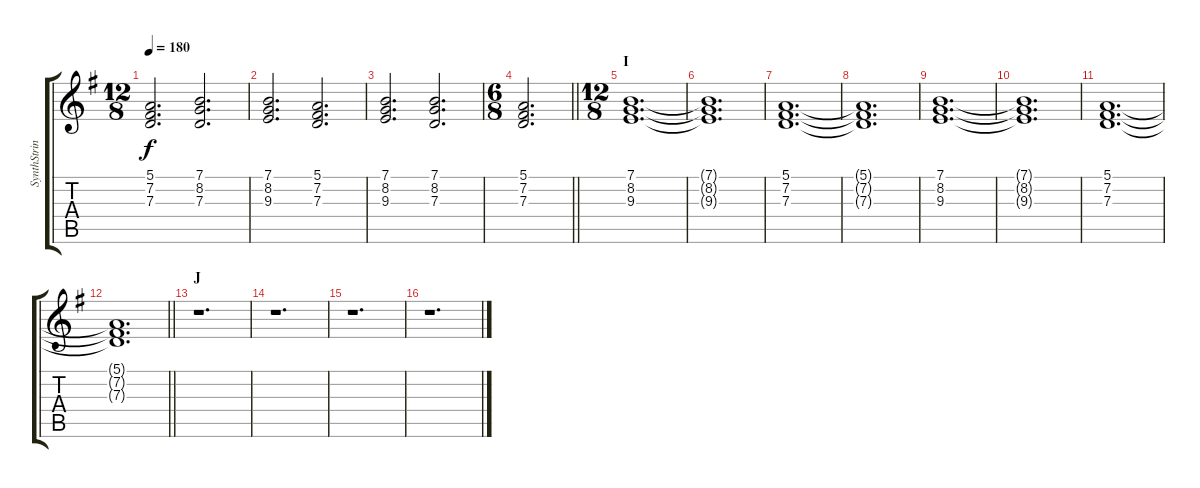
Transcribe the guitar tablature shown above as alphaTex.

\track ("SynthString" "SynthStrin") {instrument synthstrings2}
\staff {score tabs}
\tuning (E4 B3 G3 D3 A2 E2) {hide}
\ts (12 8)
\tempo 180
\clef g2
\ks g
(5.1 7.2 7.3).2{d dy f} (7.1 8.2 7.3).2{d} |
(7.1 8.2 9.3).2{d} (5.1 7.2 7.3).2{d} |
(7.1 8.2 9.3).2{d} (7.1 8.2 7.3).2{d} |
\ts (6 8)
\barLineRight lightlight
(5.1 7.2 7.3).2{d} |
\ts (12 8)
\section ("" "I")
(7.1 8.2 9.3).1{d} |
(7.1{t} 8.2{t} 9.3{t}).1{d} |
(5.1 7.2 7.3).1{d} |
(5.1{t} 7.2{t} 7.3{t}).1{d} |
(7.1 8.2 9.3).1{d} |
(7.1{t} 8.2{t} 9.3{t}).1{d} |
(5.1 7.2 7.3).1{d} |
\barLineRight lightlight
(5.1{t} 7.2{t} 7.3{t}).1{d} |
\section ("" "J")
r.1{d} |
r.1{d} |
r.1{d} |
r.1{d}
